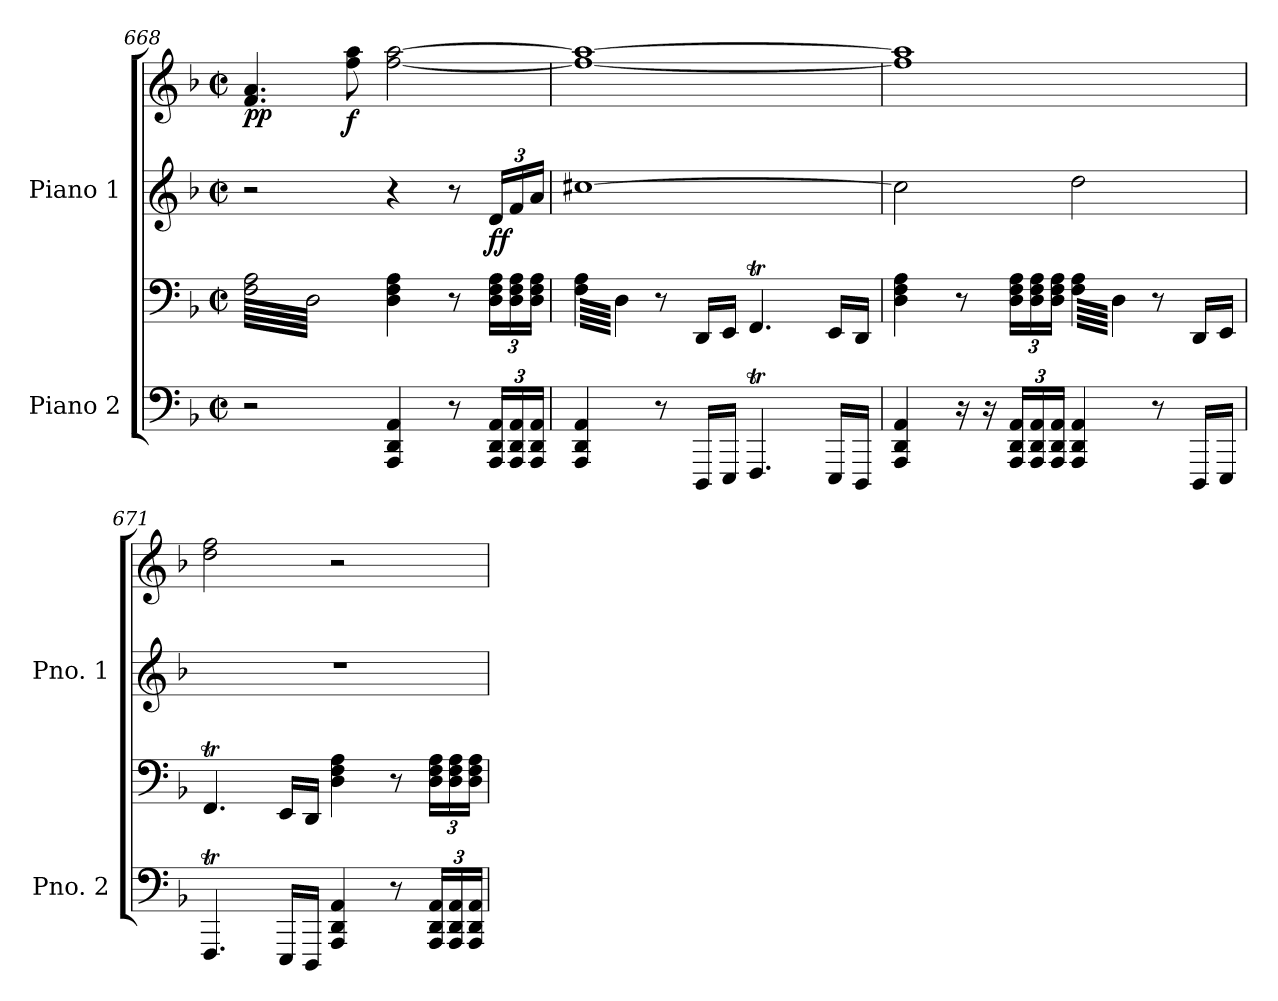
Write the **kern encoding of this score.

**kern	**kern	**kern	**kern	**dynam
*part2	*part2	*part1	*part1	*part1
*staff4	*staff3	*staff2	*staff1	*staff1/2
*I"Piano 2	*	*I"Piano 1	*	*
*I'Pno. 2	*	*I'Pno. 1	*	*
*clefF4	*clefF4	*clefG2	*clefG2	*
*k[b-]	*k[b-]	*k[b-]	*k[b-]	*
*M2/2	*M2/2	*M2/2	*M2/2	*
*met(c|)	*met(c|)	*met(c|)	*met(c|)	*
=668	=668	=668	=668	=668
!	!	!	!	!LO:DY:b
*	*tremolo	*	*	*
2r	64F\ 64A\LLLL	2r	4.f/ 4.a/	pp
.	64D\	.	.	.
.	64F\ 64A\	.	.	.
.	64D\	.	.	.
.	64F\ 64A\	.	.	.
.	64D\	.	.	.
.	64F\ 64A\	.	.	.
.	64D\	.	.	.
.	64F\ 64A\	.	.	.
.	64D\	.	.	.
.	64F\ 64A\	.	.	.
.	64D\	.	.	.
.	64F\ 64A\	.	.	.
.	64D\	.	.	.
.	64F\ 64A\	.	.	.
.	64D\	.	.	.
.	64F\ 64A\	.	.	.
.	64D\	.	.	.
.	64F\ 64A\	.	.	.
.	64D\	.	.	.
.	64F\ 64A\	.	.	.
.	64D\	.	.	.
.	64F\ 64A\	.	.	.
.	64D\	.	.	.
!	!	!	!	!LO:DY:b
.	64F\ 64A\	.	8ff\ 8aa\	f
.	64D\	.	.	.
.	64F\ 64A\	.	.	.
.	64D\	.	.	.
.	64F\ 64A\	.	.	.
.	64D\	.	.	.
.	64F\ 64A\	.	.	.
.	64D\JJJJ	.	.	.
*	*Xtremolo	*	*	*
4AAA/ 4DD/ 4AA/	4D\ 4F\ 4A\	4r	[2ff\ [2aa\	.
.	.	.	.	.
.	.	.	.	.
.	.	.	.	.
.	.	.	.	.
.	.	.	.	.
.	.	.	.	.
.	.	.	.	.
.	.	.	.	.
.	.	.	.	.
.	.	.	.	.
.	.	.	.	.
.	.	.	.	.
.	.	.	.	.
.	.	.	.	.
.	.	.	.	.
8r	8r	8r	.	.
*Xbrackettup	*Xbrackettup	*Xbrackettup	*	*
!	!	!	!	!LO:DY:b=2
24AAA/ 24DD/ 24AA/LL	24D\ 24F\ 24A\LL	24d/LL	.	ff
24AAA/ 24DD/ 24AA/	24D\ 24F\ 24A\	24f/	.	.
24AAA/ 24DD/ 24AA/JJ	24D\ 24F\ 24A\JJ	24a/JJ	.	.
=669	=669	=669	=669	=669
*	*tremolo	*	*	*
4AAA/ 4DD/ 4AA/	64F\ 64A\LLLL	[1cc#X	1ff_ 1aa_	.
.	64D\	.	.	.
.	64F\ 64A\	.	.	.
.	64D\	.	.	.
.	64F\ 64A\	.	.	.
.	64D\	.	.	.
.	64F\ 64A\	.	.	.
.	64D\	.	.	.
.	64F\ 64A\	.	.	.
.	64D\	.	.	.
.	64F\ 64A\	.	.	.
.	64D\	.	.	.
.	64F\ 64A\	.	.	.
.	64D\	.	.	.
.	64F\ 64A\	.	.	.
.	64D\JJJJ	.	.	.
*	*Xtremolo	*	*	*
8r	8r	.	.	.
.	.	.	.	.
.	.	.	.	.
.	.	.	.	.
.	.	.	.	.
.	.	.	.	.
.	.	.	.	.
.	.	.	.	.
16DDD/LL	16DD/LL	.	.	.
16EEE/JJ	16EE/JJ	.	.	.
4.FFFT/	4.FFT/	.	.	.
16EEE/LL	16EE/LL	.	.	.
16DDD/JJ	16DD/JJ	.	.	.
=670	=670	=670	=670	=670
4AAA/ 4DD/ 4AA/	4D\ 4F\ 4A\	2cc#\]	1ff] 1aa]	.
16r	8r	.	.	.
16r	.	.	.	.
24AAA/ 24DD/ 24AA/LL	24D\ 24F\ 24A\LL	.	.	.
24AAA/ 24DD/ 24AA/	24D\ 24F\ 24A\	.	.	.
24AAA/ 24DD/ 24AA/JJ	24D\ 24F\ 24A\JJ	.	.	.
*	*tremolo	*	*	*
4AAA/ 4DD/ 4AA/	64F\ 64A\LLLL	2dd\	.	.
.	64D\	.	.	.
.	64F\ 64A\	.	.	.
.	64D\	.	.	.
.	64F\ 64A\	.	.	.
.	64D\	.	.	.
.	64F\ 64A\	.	.	.
.	64D\	.	.	.
.	64F\ 64A\	.	.	.
.	64D\	.	.	.
.	64F\ 64A\	.	.	.
.	64D\	.	.	.
.	64F\ 64A\	.	.	.
.	64D\	.	.	.
.	64F\ 64A\	.	.	.
.	64D\JJJJ	.	.	.
*	*Xtremolo	*	*	*
8r	8r	.	.	.
.	.	.	.	.
.	.	.	.	.
.	.	.	.	.
.	.	.	.	.
.	.	.	.	.
.	.	.	.	.
.	.	.	.	.
16DDD/LL	16DD/LL	.	.	.
16EEE/JJ	16EE/JJ	.	.	.
!!LO:PB:g=z
=671	=671	=671	=671	=671
4.FFFT/	4.FFT/	1r	2dd\ 2ff\	.
16EEE/LL	16EE/LL	.	.	.
16DDD/JJ	16DD/JJ	.	.	.
4AAA/ 4DD/ 4AA/	4D\ 4F\ 4A\	.	2r	.
8r	8r	.	.	.
24AAA/ 24DD/ 24AA/LL	24D\ 24F\ 24A\LL	.	.	.
24AAA/ 24DD/ 24AA/	24D\ 24F\ 24A\	.	.	.
24AAA/ 24DD/ 24AA/JJ	24D\ 24F\ 24A\JJ	.	.	.
=	=	=	=	=
*-	*-	*-	*-	*-
